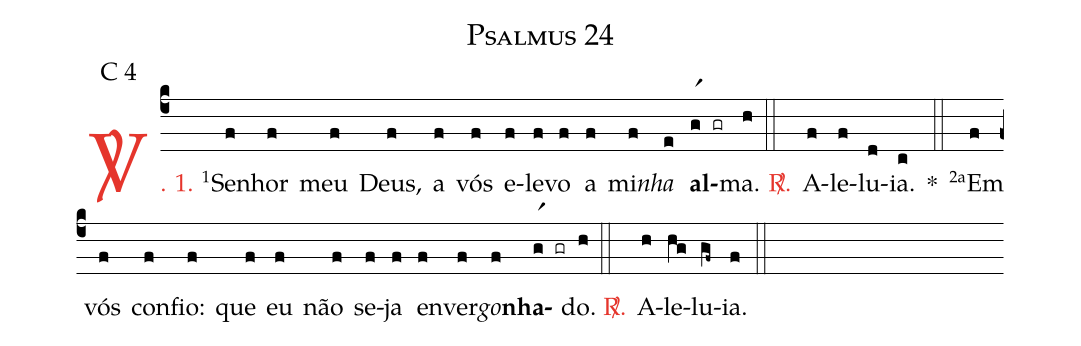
name: Psalmus 24;
mode: C 4;
%%
(c4)

<c><sp>V/</sp>. 1.</c> <v>\VSup{1}</v>Se(f)nhor(f) meu(f) Deus,(f) a(f) vós(f) e(f)le(f)vo(f) a(f) mi(f)<i>nha</i>(e) <b>al</b>(gr1 gr)ma.(h) (::)

<nlba><c><sp>R/</sp>.</c>() A</nlba>(f)le(f)lu(d)ia.(c) *(::)

<v>\VSup{2a}</v>Em(f) vós(f) con(f)fio:(f) que(f) eu(f) não(f) se(f)ja(f) en(f)ver(f)<i>go</i>(f)<b>nha</b>(gr1 gr)do.(h) (::)

<nlba><c><sp>R/</sp>.</c>() A</nlba>(h)le(hg)lu(gf~)ia.(f) (::)
